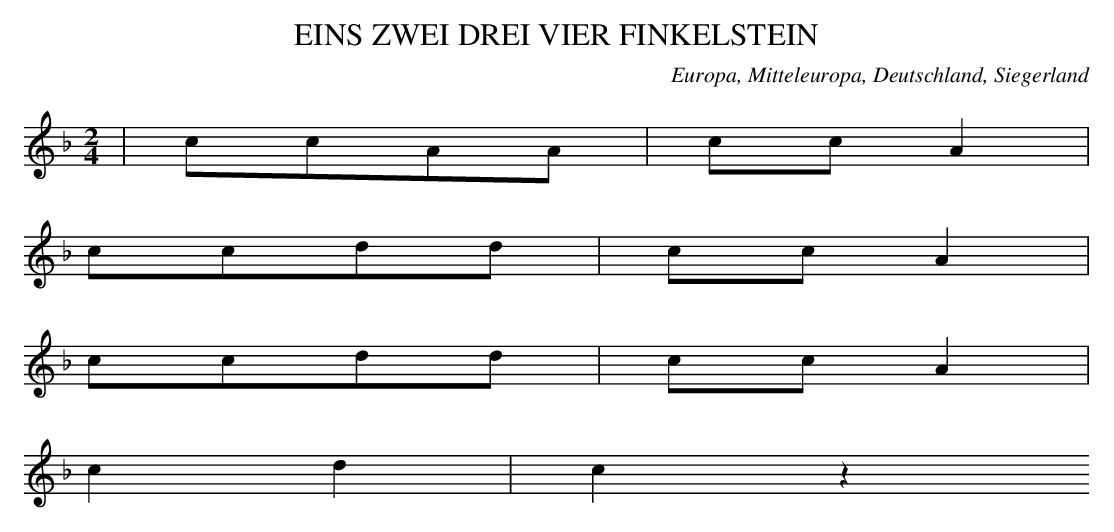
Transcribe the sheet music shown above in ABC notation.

X:1
T: EINS ZWEI DREI VIER FINKELSTEIN
O: Europa, Mitteleuropa, Deutschland, Siegerland
M: 2/4
L: 1/8
K: F
 | ccAA | ccA2 |
ccdd | ccA2 |
ccdd | ccA2 |
c2d2 | c2z2
